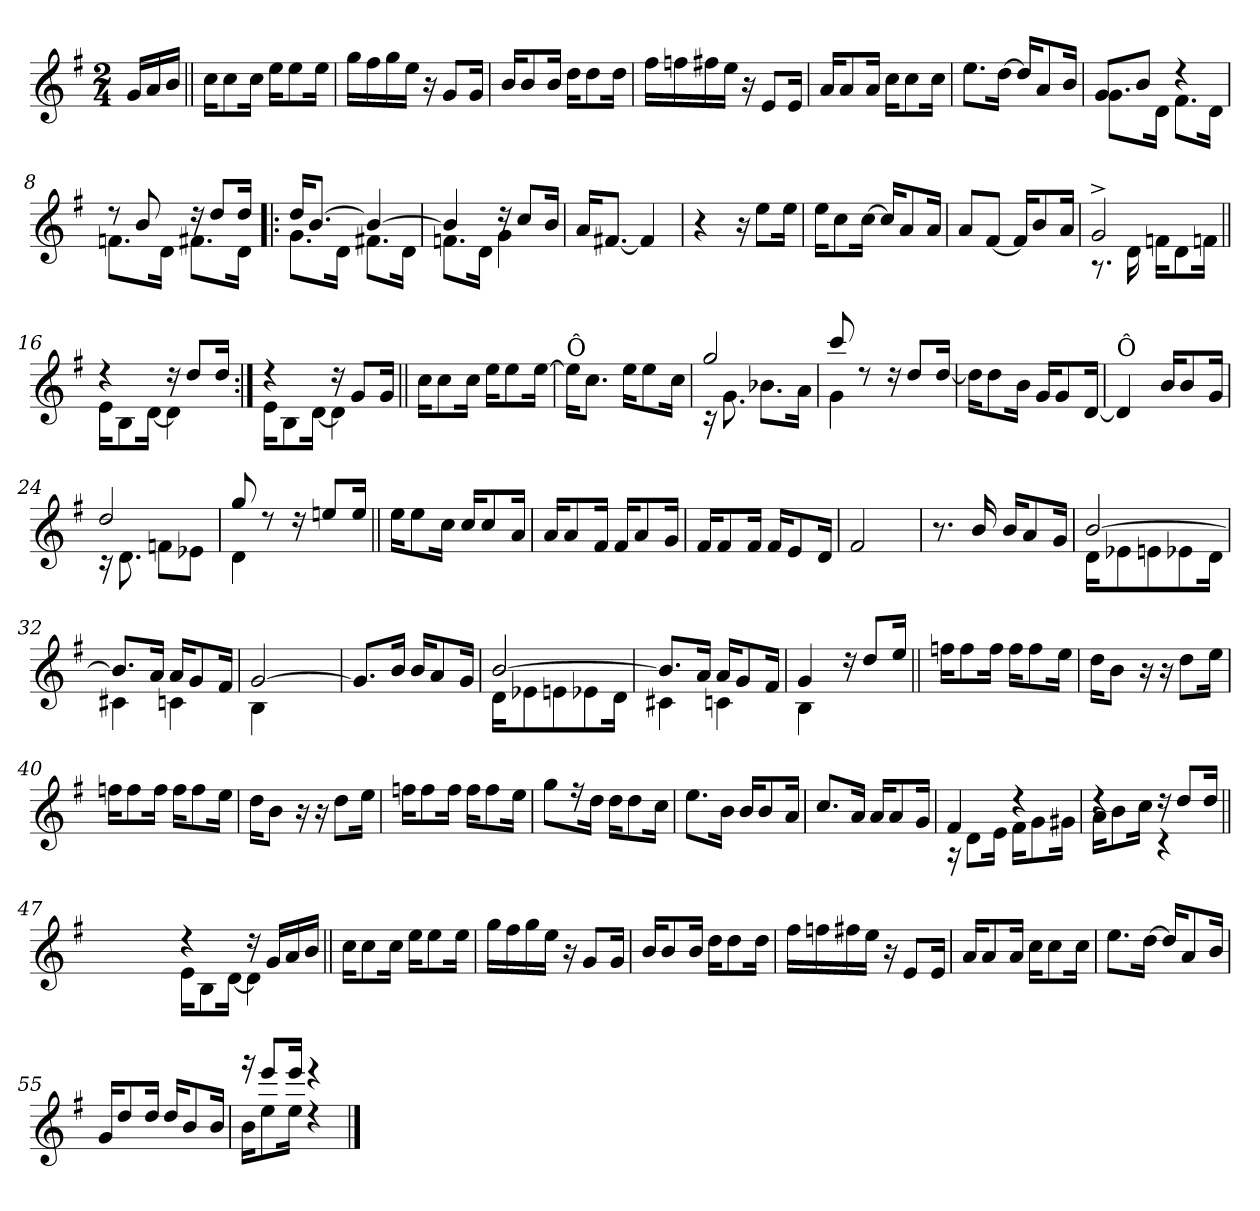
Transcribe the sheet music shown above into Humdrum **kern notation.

**kern
*part1
*staff1
*clefG2
*k[f#]
*G:
*M2/4
=
16g/LL
16a/
16b/JJ
=1||
16cc\KL
8cc\
16cc\Jk
16ee\KL
8ee\
16ee\Jk
=2
16gg\LL
16ff#\
16gg\
16ee\JJ
16r
8g/L
16g/Jk
=3
16b/KL
8b/
16b/Jk
16dd\KL
8dd\
16dd\Jk
=4
16ff#\LL
16ffn\
16ff#X\
16ee\JJ
16r
8e/L
16e/Jk
!!LO:LB:g=z
=5
16a/KL
8a/
16a/Jk
16cc\KL
8cc\
16cc\Jk
=6
8.ee\L
[16dd\Jk
16dd/KL]
8a/
16b/Jk
=7
*^
8g/L	8.g\L
8b/J	.
.	16d\Jk
4rdd	8.f#\L
.	16d\Jk
=8	=8
8rdd	8.fn\L
8b/	.
.	16d\Jk
16rdd	8.f#X\L
8dd/L	.
16dd/Jk	16d\Jk
!!LO:LB:g=z	!!
=9!|:	=9!|:
16dd/KL	8.g\L
[>8.b/J	.
.	16d\Jk
4b/_	8.f#X\L
.	16d\Jk
=10	=10
4b/]	8.fn\L
.	16d\Jk
16rdd	4g\
8cc/L	.
16b/Jk	.
*v	*v
=11
16a/KL
[8.f#X/J
4f#/]
=12
4r
16r
8ee\L
16ee\Jk
!!LO:LB:g=z
=13
16ee\KL
8cc\
[16cc\Jk
16cc/KL]
8a/
16a/Jk
=14
8a/L
[8f#/J
16f#/KL]
8b/
16a/Jk
=15
*^
2g^>/	8.rA
.	16d\
.	16fn\KL
.	8d\
.	16fn\Jk
=16||	=16||
4rdd	16e\KL
.	8B\
.	[<16d\Jk
16rdd	4d\]
8dd/L	.
16dd/Jk	.
=17:|!	=17:|!
4rdd	16e\KL
.	8B\
.	[<16d\Jk
16rdd	4d\]
8g/L	.
16g/Jk	.
*v	*v
!!LO:LB:g=z
=18||
16cc\KL
8cc\
16cc\Jk
16ee\KL
8ee\
[>16ee\Jk
=19
!LO:TX:a:t=Ô
16ee\KL]
8.cc\J
16ee\KL
8ee\
16cc\Jk
=20
*^
2gg/	16rc
.	8.g\
.	8.b-X\L
.	16a\Jk
=21	=21
8ccc/	4g\
8rdd	.
16rdd	4ryy
8dd/L	.
[>16dd/Jk	.
*v	*v
=22
16dd\KL]
8dd\
16b\Jk
16g/KL
8g/
[<16d/Jk
!!LO:LB:g=z
=23
!LO:TX:a:t=Ô
4d/]
16b/KL
8b/
16g/Jk
=24
*^
2dd/	16rc
.	8.d\
.	8fn\L
.	8e-X\J
=25	=25
8gg/	4d\
8rdd	.
16rdd	4ryy
8een/L	.
16ee/Jk	.
*v	*v
=26||
16ee\KL
8ee\
16cc\Jk
16cc/KL
8cc/
16a/Jk
=27
16a/KL
8a/
16f#/Jk
16f#/KL
8a/
16g/Jk
!!LO:LB:g=z
=28
16f#/KL
8f#/
16f#/Jk
16f#/KL
8e/
16d/Jk
=29
2f#/
=30
8.r
16b/
16b/KL
8a/
16g/Jk
=31
*^
[>2b/	16d\KL
.	8e-X\
.	8en\
.	8e-X\
.	16d\Jk
=32	=32
8.b/L]	4c#X\
16a/Jk	.
16a/KL	4cn\
8g/	.
16f#/Jk	.
!!LO:LB:g=z	!!
=33	=33
[>2g/	4B\
.	4ryy
*v	*v
=34
8.g/L]
16b/Jk
16b/KL
8a/
16g/Jk
=35
*^
[>2b/	16d\KL
.	8e-X\
.	8en\
.	8e-X\
.	16d\Jk
=36	=36
8.b/L]	4c#X\
16a/Jk	.
16a/KL	4cn\
8g/	.
16f#/Jk	.
=37	=37
4g/	4B\
16rdd	4ryy
8dd/L	.
16ee/Jk	.
*v	*v
=38||
16ffn\KL
8ff\
16ff\Jk
16ff\KL
8ff\
16ee\Jk
!!LO:LB:g=z
=39
16dd\KL
8b\J
16r
16r
8dd\L
16ee\Jk
=40
16ffn\KL
8ff\
16ff\Jk
16ff\KL
8ff\
16ee\Jk
=41
16dd\KL
8b\J
16r
16r
8dd\L
16ee\Jk
=42
16ffn\KL
8ff\
16ff\Jk
16ff\KL
8ff\
16ee\Jk
=43
8gg\L
16r
16dd\Jk
16dd\KL
8dd\
16cc\Jk
!!LO:LB:g=z
=44
8.ee\L
16b\Jk
16b/KL
8b/
16a/Jk
=45
8.cc/L
16a/Jk
16a/KL
8a/
16g/Jk
=46
*^
4f#/	16rA
.	8d\L
.	16e\Jk
4rdd	16f#\KL
.	8g\
.	16g#X\Jk
=47	=47
4rdd	16a\KL
.	8b\
.	16cc\Jk
16rdd	4rc
8dd/L	.
16dd/Jk	.
*v	*v
=47X471||
2ryy
!!LO:PB:g=z
=48-
*^
4rdd	16e\KL
.	8B\
.	[<16d\Jk
16rdd	4d\]
16g/LL	.
16a/	.
16b/JJ	.
*v	*v
=49||
16cc\KL
8cc\
16cc\Jk
16ee\KL
8ee\
16ee\Jk
=50
16gg\LL
16ff#\
16gg\
16ee\JJ
16r
8g/L
16g/Jk
=51
16b/KL
8b/
16b/Jk
16dd\KL
8dd\
16dd\Jk
=52
16ff#\LL
16ffn\
16ff#X\
16ee\JJ
16r
8e/L
16e/Jk
!!LO:LB:g=z
=53
16a/KL
8a/
16a/Jk
16cc\KL
8cc\
16cc\Jk
=54
8.ee\L
[16dd\Jk
16dd/KL]
8a/
16b/Jk
=55
16g/KL
8dd/
16dd/Jk
16dd/KL
8b/
16b/Jk
=56
*^
16b\KL	16rfff
8ee\	8eee!/L
16ee\Jk	16eee!/Jk
4rdd	4reee
*v	*v
==
*-
